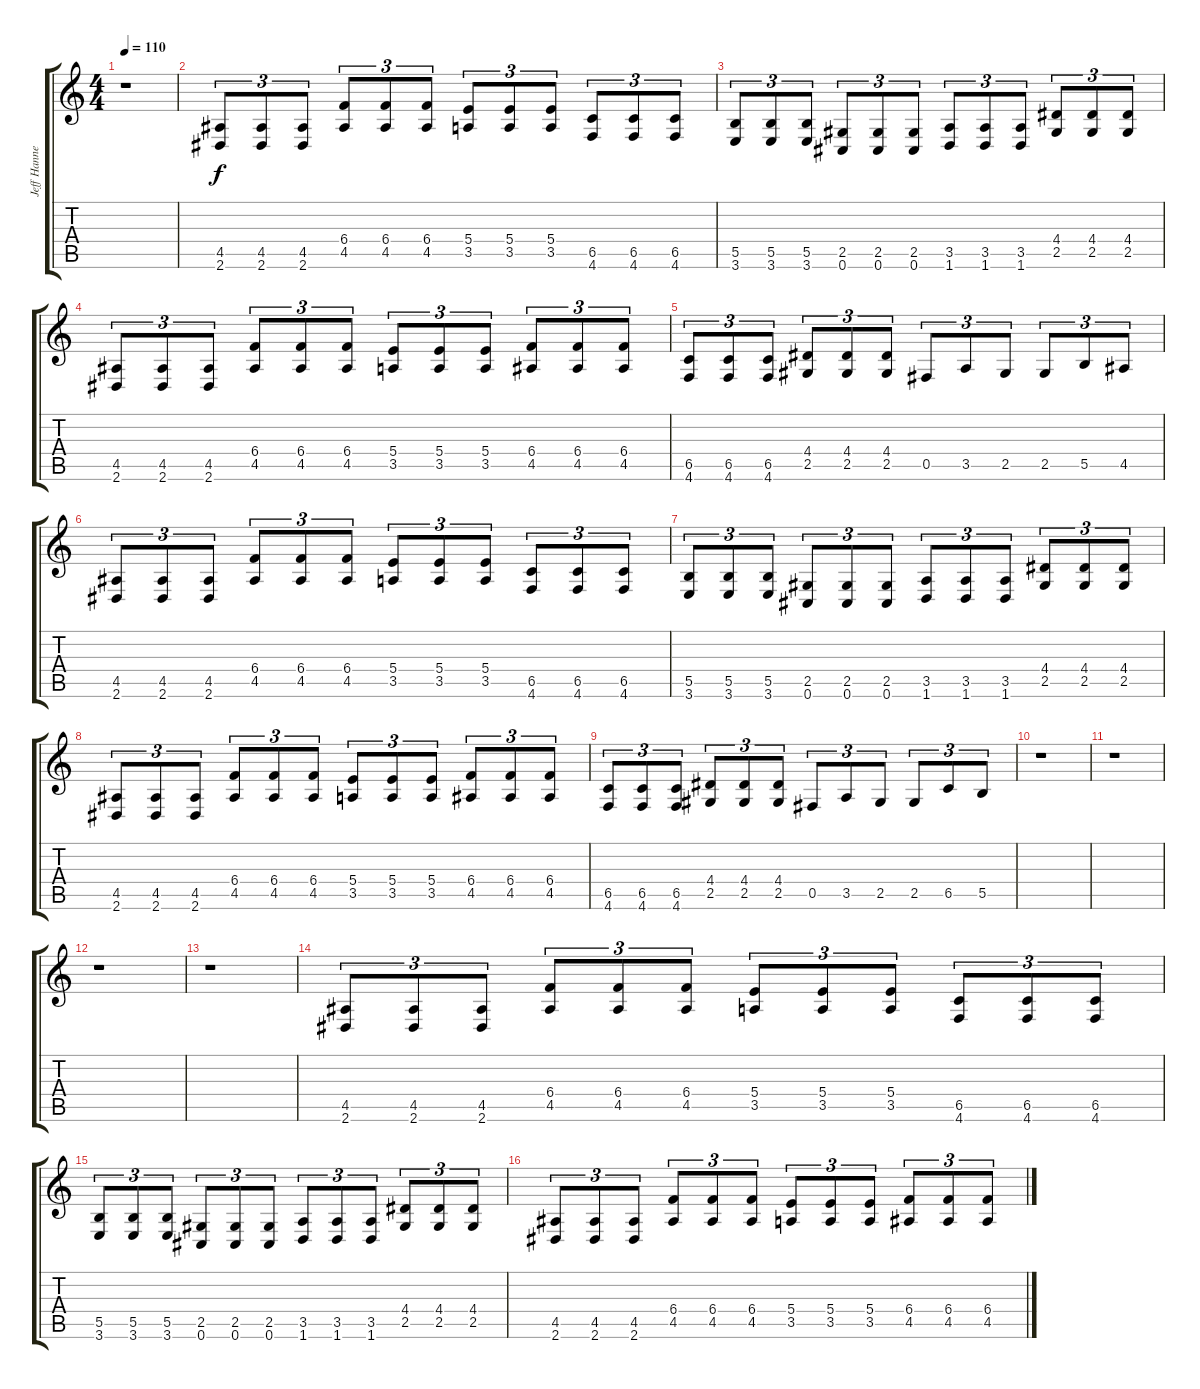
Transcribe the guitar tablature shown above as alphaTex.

\track ("Jeff Hannemann" "Jeff Hanne") {instrument distortionguitar}
\staff {score tabs}
\tuning (Db4 Ab3 E3 B2 Gb2 Db2) {hide}
\ts (4 4)
\tempo 110
\clef g2
\ks c
r.1{dy f} |
(4.5 2.6).8{tu (3 2)} (4.5 2.6).8{tu (3 2)} (4.5 2.6).8{tu (3 2)} (6.4 4.5).8{tu (3 2)} (6.4 4.5).8{tu (3 2)} (6.4 4.5).8{tu (3 2)} (5.4 3.5).8{tu (3 2)} (5.4 3.5).8{tu (3 2)} (5.4 3.5).8{tu (3 2)} (6.5 4.6).8{tu (3 2)} (6.5 4.6).8{tu (3 2)} (6.5 4.6).8{tu (3 2)} |
(5.5 3.6).8{tu (3 2)} (5.5 3.6).8{tu (3 2)} (5.5 3.6).8{tu (3 2)} (2.5 0.6).8{tu (3 2)} (2.5 0.6).8{tu (3 2)} (2.5 0.6).8{tu (3 2)} (3.5 1.6).8{tu (3 2)} (3.5 1.6).8{tu (3 2)} (3.5 1.6).8{tu (3 2)} (4.4 2.5).8{tu (3 2)} (4.4 2.5).8{tu (3 2)} (4.4 2.5).8{tu (3 2)} |
(4.5 2.6).8{tu (3 2)} (4.5 2.6).8{tu (3 2)} (4.5 2.6).8{tu (3 2)} (6.4 4.5).8{tu (3 2)} (6.4 4.5).8{tu (3 2)} (6.4 4.5).8{tu (3 2)} (5.4 3.5).8{tu (3 2)} (5.4 3.5).8{tu (3 2)} (5.4 3.5).8{tu (3 2)} (6.4 4.5).8{tu (3 2)} (6.4 4.5).8{tu (3 2)} (6.4 4.5).8{tu (3 2)} |
(6.5 4.6).8{tu (3 2)} (6.5 4.6).8{tu (3 2)} (6.5 4.6).8{tu (3 2)} (4.4 2.5).8{tu (3 2)} (4.4 2.5).8{tu (3 2)} (4.4 2.5).8{tu (3 2)} 0.5.8{tu (3 2)} 3.5.8{tu (3 2)} 2.5.8{tu (3 2)} 2.5.8{tu (3 2)} 5.5.8{tu (3 2)} 4.5.8{tu (3 2)} |
(4.5 2.6).8{tu (3 2)} (4.5 2.6).8{tu (3 2)} (4.5 2.6).8{tu (3 2)} (6.4 4.5).8{tu (3 2)} (6.4 4.5).8{tu (3 2)} (6.4 4.5).8{tu (3 2)} (5.4 3.5).8{tu (3 2)} (5.4 3.5).8{tu (3 2)} (5.4 3.5).8{tu (3 2)} (6.5 4.6).8{tu (3 2)} (6.5 4.6).8{tu (3 2)} (6.5 4.6).8{tu (3 2)} |
(5.5 3.6).8{tu (3 2)} (5.5 3.6).8{tu (3 2)} (5.5 3.6).8{tu (3 2)} (2.5 0.6).8{tu (3 2)} (2.5 0.6).8{tu (3 2)} (2.5 0.6).8{tu (3 2)} (3.5 1.6).8{tu (3 2)} (3.5 1.6).8{tu (3 2)} (3.5 1.6).8{tu (3 2)} (4.4 2.5).8{tu (3 2)} (4.4 2.5).8{tu (3 2)} (4.4 2.5).8{tu (3 2)} |
(4.5 2.6).8{tu (3 2)} (4.5 2.6).8{tu (3 2)} (4.5 2.6).8{tu (3 2)} (6.4 4.5).8{tu (3 2)} (6.4 4.5).8{tu (3 2)} (6.4 4.5).8{tu (3 2)} (5.4 3.5).8{tu (3 2)} (5.4 3.5).8{tu (3 2)} (5.4 3.5).8{tu (3 2)} (6.4 4.5).8{tu (3 2)} (6.4 4.5).8{tu (3 2)} (6.4 4.5).8{tu (3 2)} |
(6.5 4.6).8{tu (3 2)} (6.5 4.6).8{tu (3 2)} (6.5 4.6).8{tu (3 2)} (4.4 2.5).8{tu (3 2)} (4.4 2.5).8{tu (3 2)} (4.4 2.5).8{tu (3 2)} 0.5.8{tu (3 2)} 3.5.8{tu (3 2)} 2.5.8{tu (3 2)} 2.5.8{tu (3 2)} 6.5.8{tu (3 2)} 5.5.8{tu (3 2)} |
r.1 |
r.1 |
r.1 |
r.1 |
(4.5 2.6).8{tu (3 2)} (4.5 2.6).8{tu (3 2)} (4.5 2.6).8{tu (3 2)} (6.4 4.5).8{tu (3 2)} (6.4 4.5).8{tu (3 2)} (6.4 4.5).8{tu (3 2)} (5.4 3.5).8{tu (3 2)} (5.4 3.5).8{tu (3 2)} (5.4 3.5).8{tu (3 2)} (6.5 4.6).8{tu (3 2)} (6.5 4.6).8{tu (3 2)} (6.5 4.6).8{tu (3 2)} |
(5.5 3.6).8{tu (3 2)} (5.5 3.6).8{tu (3 2)} (5.5 3.6).8{tu (3 2)} (2.5 0.6).8{tu (3 2)} (2.5 0.6).8{tu (3 2)} (2.5 0.6).8{tu (3 2)} (3.5 1.6).8{tu (3 2)} (3.5 1.6).8{tu (3 2)} (3.5 1.6).8{tu (3 2)} (4.4 2.5).8{tu (3 2)} (4.4 2.5).8{tu (3 2)} (4.4 2.5).8{tu (3 2)} |
(4.5 2.6).8{tu (3 2)} (4.5 2.6).8{tu (3 2)} (4.5 2.6).8{tu (3 2)} (6.4 4.5).8{tu (3 2)} (6.4 4.5).8{tu (3 2)} (6.4 4.5).8{tu (3 2)} (5.4 3.5).8{tu (3 2)} (5.4 3.5).8{tu (3 2)} (5.4 3.5).8{tu (3 2)} (6.4 4.5).8{tu (3 2)} (6.4 4.5).8{tu (3 2)} (6.4 4.5).8{tu (3 2)}
